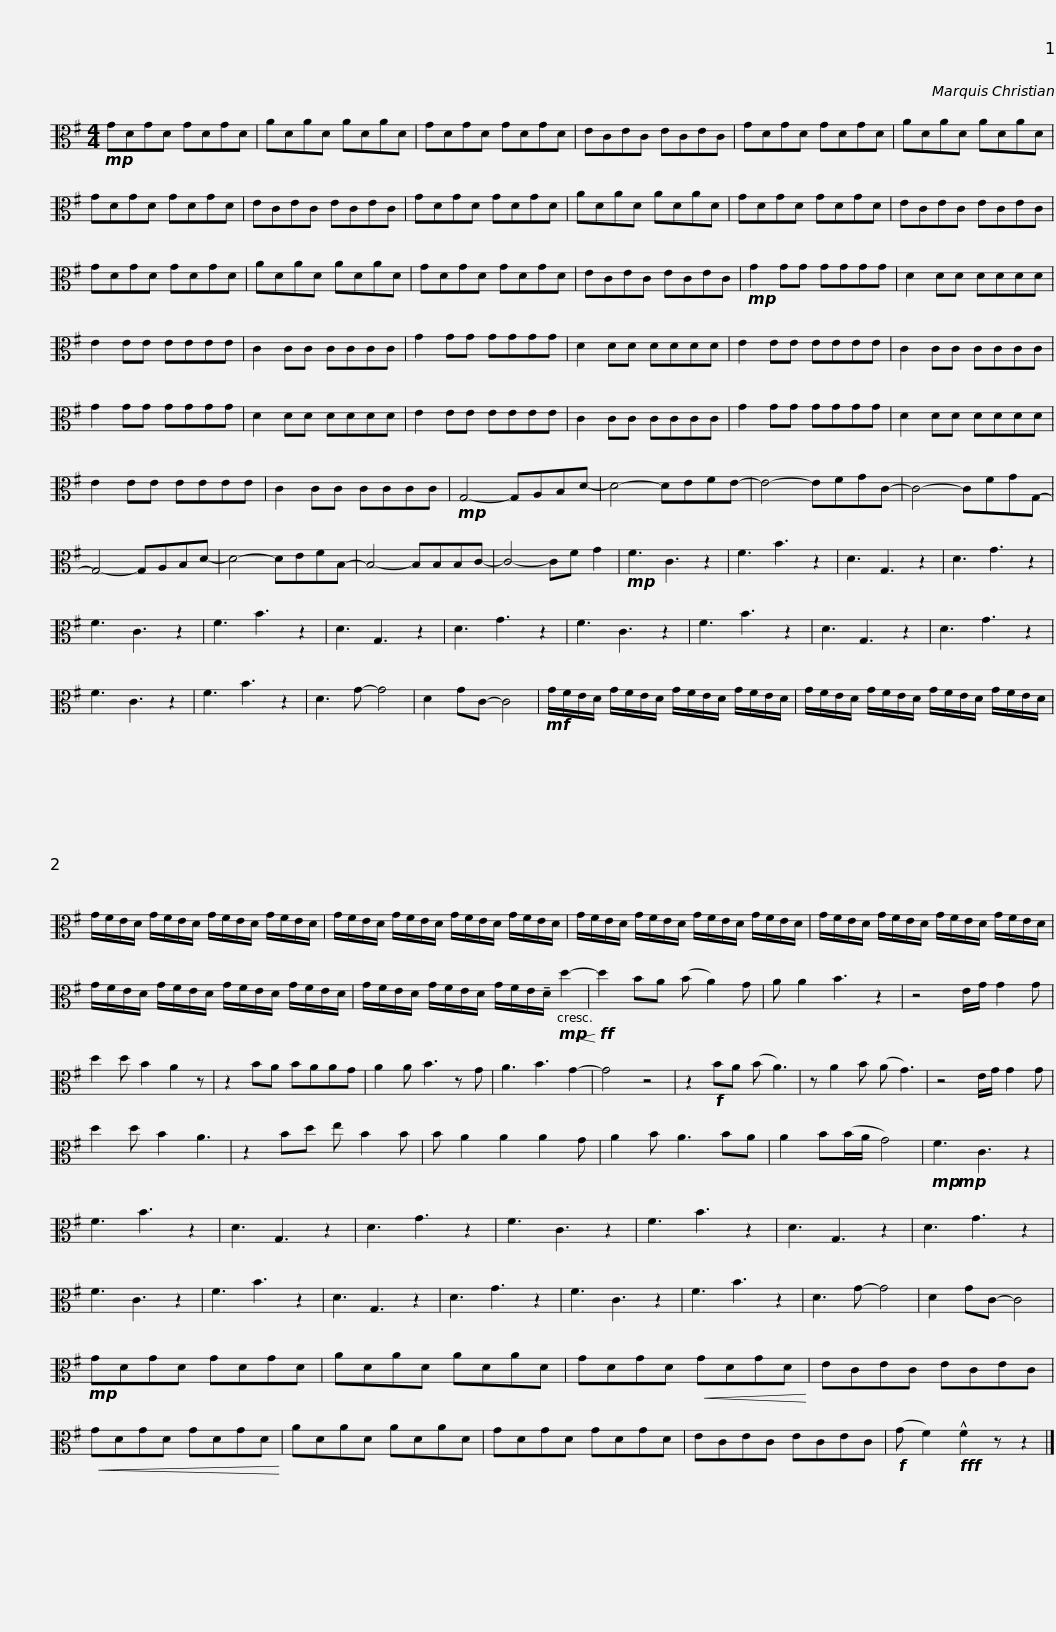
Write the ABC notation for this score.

X:1
L:1/8
M:4/4
I:linebreak $
K:G
V:1 alto
V:1
!mp! GDGD GDGD | ADAD ADAD | GDGD GDGD | ECEC ECEC | GDGD GDGD |$ %5
 ADAD ADAD | GDGD GDGD | ECEC ECEC | GDGD GDGD | ADAD ADAD | %10
 GDGD GDGD |$ ECEC ECEC | GDGD GDGD | ADAD ADAD | GDGD GDGD | %15
 ECEC ECEC |!mp! G2 GG GGGG |$ D2 DD DDDD | E2 EE EEEE | C2 CC CCCC | %20
 G2 GG GGGG | D2 DD DDDD | E2 EE EEEE |$ C2 CC CCCC | G2 GG GGGG | %25
 D2 DD DDDD | E2 EE EEEE | C2 CC CCCC | G2 GG GGGG |$ D2 DD DDDD | %30
 E2 EE EEEE | C2 CC CCCC |!mp! G,4- G,A,B,D- | D4- DEFE- | E4- EFGC- | %35
 C4- CFGG,- | G,4- G,A,B,D- |$ D4- DEFB,- | B,4- B,B,B,C- | C4- CF G2 | %40
!mp! F3 C3 z2 | F3 B3 z2 | D3 G,3 z2 | D3 G3 z2 | F3 C3 z2 | %45
 F3 B3 z2 | D3 G,3 z2 |$ D3 G3 z2 | F3 C3 z2 | F3 B3 z2 | %50
 D3 G,3 z2 | D3 G3 z2 | F3 C3 z2 | F3 B3 z2 | D3 G- G4 | %55
 D2 GC- C4 |$!mf! G/F/E/D/ G/F/E/D/ G/F/E/D/ G/F/E/D/ | G/F/E/D/ G/F/E/D/ G/F/E/D/ G/F/E/D/ | G/F/E/D/ G/F/E/D/ G/F/E/D/ G/F/E/D/ |$ G/F/E/D/ G/F/E/D/ G/F/E/D/ G/F/E/D/ | %60
 G/F/E/D/ G/F/E/D/ G/F/E/D/ G/F/E/D/ | G/F/E/D/ G/F/E/D/ G/F/E/D/ G/F/E/D/ |$ G/F/E/D/ G/F/E/D/ G/F/E/D/ G/F/E/D/ | G/F/E/D/ G/F/E/D/ G/F/E/!tenuto!D/!mp!!<(! d2-!<)! |!ff! d2 BA (B A2) G | %65
 A A2 B3 z2 | z4 E/G/ G2 G |$ d2 d B2 A2 z | z2 BA BAAG | A2 A B3 z G | %70
 A3 B3 G2- | G4 z4 | z2!f! BA (B A3) | z A2 B (A G3) | z4 E/G/ G2 G |$ %75
 d2 d B2 A3 | z2 Bd e B2 B | B A2 A2 A2 G | A2 B A3 BA | A2 B(B/A/ G4) | %80
!mp!!mp! F3 C3 z2 | F3 B3 z2 | D3 G,3 z2 |$ D3 G3 z2 | F3 C3 z2 | %85
 F3 B3 z2 | D3 G,3 z2 | D3 G3 z2 | F3 C3 z2 | F3 B3 z2 | %90
 D3 G,3 z2 | D3 G3 z2 | F3 C3 z2 | F3 B3 z2 |$ D3 G- G4 | %95
 D2 GC- C4 |!mp! GDGD GDGD | ADAD ADAD | GDGD!<(! GDGD!<)! | ECEC ECEC | %100
!<(! GDGD GDGD!<)! |$ ADAD ADAD | GDGD GDGD | ECEC ECEC |!f! (G F2)!fff! !^!F2 z z2 |] %105
